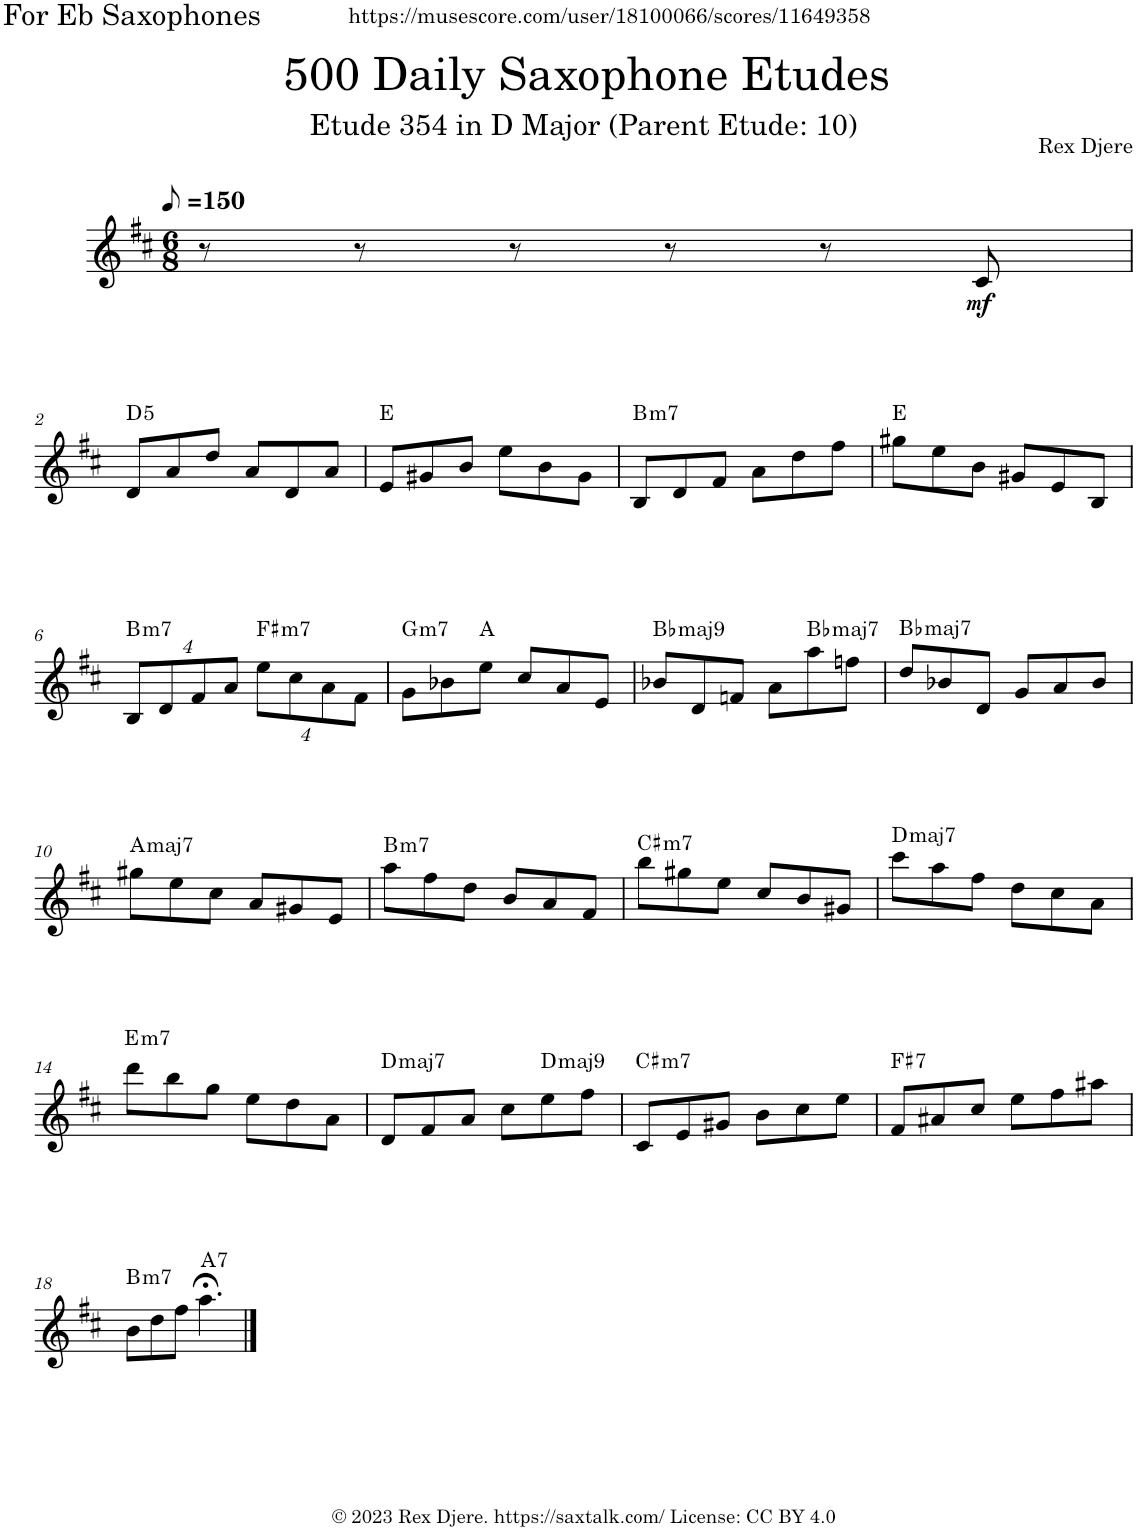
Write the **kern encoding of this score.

**kern	**dynam	**harte
*part1	*part1	*part1
*staff1	*staff1	*
*I"Alto Saxophone	*	*
*I'A. Sax.	*	*
*clefG2	*	*
*Trd5c9	*	*
*k[f#c#]	*	*
*M6/8	*	*
*MM75	*	*
=1	=1	=1
8r	.	.
8r	.	.
8r	.	.
8r	.	.
8r	.	.
!	!LO:DY:b	!
8c#/	mf	.
!!LO:LB:g=z
=2	=2	=2
*k[f#c#]	*	*
!	!	!LO:H:kt=5
8d/L	.	D:(1,5)
8a/	.	.
8dd/J	.	.
8a/L	.	.
8d/	.	.
8a/J	.	.
=3	=3	=3
8e/L	.	E:maj
8g#X/	.	.
8b/J	.	.
8ee\L	.	.
8b\	.	.
8g#\J	.	.
=4	=4	=4
!	!	!LO:H:kt=m7
8B/L	.	B:min7
8d/	.	.
8f#/J	.	.
8a\L	.	.
8dd\	.	.
8ff#\J	.	.
=5	=5	=5
8gg#X\L	.	E:maj
8ee\	.	.
8b\J	.	.
8g#X/L	.	.
8e/	.	.
8B/J	.	.
!!LO:LB:g=z
=6	=6	=6
*Xbrackettup	*	*
!	!	!LO:H:kt=m7
32%3B/L	.	B:min7
32%3d/	.	.
32%3f#/	.	.
32%3a/J	.	.
!	!	!LO:H:kt=m7
32%3ee\L	.	F#:min7
32%3cc#\	.	.
32%3a\	.	.
32%3f#\J	.	.
=7	=7	=7
!	!	!LO:H:kt=m7
8g\L	.	G:min7
8b-X\	.	.
8ee\J	.	A:maj
8cc#/L	.	.
8a/	.	.
8e/J	.	.
=8	=8	=8
!	!	!LO:H:kt=maj9
8b-X/L	.	Bb:maj9
8d/	.	.
8fn/J	.	.
8a\L	.	.
!	!	!LO:H:kt=maj7
8aa\	.	Bb:maj7
8ffn\J	.	.
=9	=9	=9
!	!	!LO:H:kt=maj7
8dd/L	.	Bb:maj7
8b-X/	.	.
8d/J	.	.
8g/L	.	.
8a/	.	.
8b-/J	.	.
!!LO:LB:g=z
=10	=10	=10
!	!	!LO:H:kt=maj7
8gg#X\L	.	A:maj7
8ee\	.	.
8cc#\J	.	.
8a/L	.	.
8g#X/	.	.
8e/J	.	.
=11	=11	=11
!	!	!LO:H:kt=m7
8aa\L	.	B:min7
8ff#\	.	.
8dd\J	.	.
8b/L	.	.
8a/	.	.
8f#/J	.	.
=12	=12	=12
!	!	!LO:H:kt=m7
8bb\L	.	C#:min7
8gg#X\	.	.
8ee\J	.	.
8cc#/L	.	.
8b/	.	.
8g#X/J	.	.
=13	=13	=13
!	!	!LO:H:kt=maj7
8ccc#\L	.	D:maj7
8aa\	.	.
8ff#\J	.	.
8dd\L	.	.
8cc#\	.	.
8a\J	.	.
!!LO:LB:g=z
=14	=14	=14
!	!	!LO:H:kt=m7
8ddd\L	.	E:min7
8bb\	.	.
8gg\J	.	.
8ee\L	.	.
8dd\	.	.
8a\J	.	.
=15	=15	=15
!	!	!LO:H:kt=maj7
8d/L	.	D:maj7
8f#/	.	.
8a/J	.	.
8cc#\L	.	.
!	!	!LO:H:kt=maj9
8ee\	.	D:maj9
8ff#\J	.	.
=16	=16	=16
!	!	!LO:H:kt=m7
8c#/L	.	C#:min7
8e/	.	.
8g#X/J	.	.
8b\L	.	.
8cc#\	.	.
8ee\J	.	.
=17	=17	=17
!	!	!LO:H:kt=7
8f#/L	.	F#:7
8a#X/	.	.
8cc#/J	.	.
8ee\L	.	.
8ff#\	.	.
8aa#X\J	.	.
!!LO:LB:g=z
=18	=18	=18
!	!	!LO:H:kt=m7
8b\L	.	B:min7
8dd\	.	.
8ff#\J	.	.
!	!	!LO:H:kt=7
4.aa;<\	.	A:7
==	==	==
*-	*-	*-
